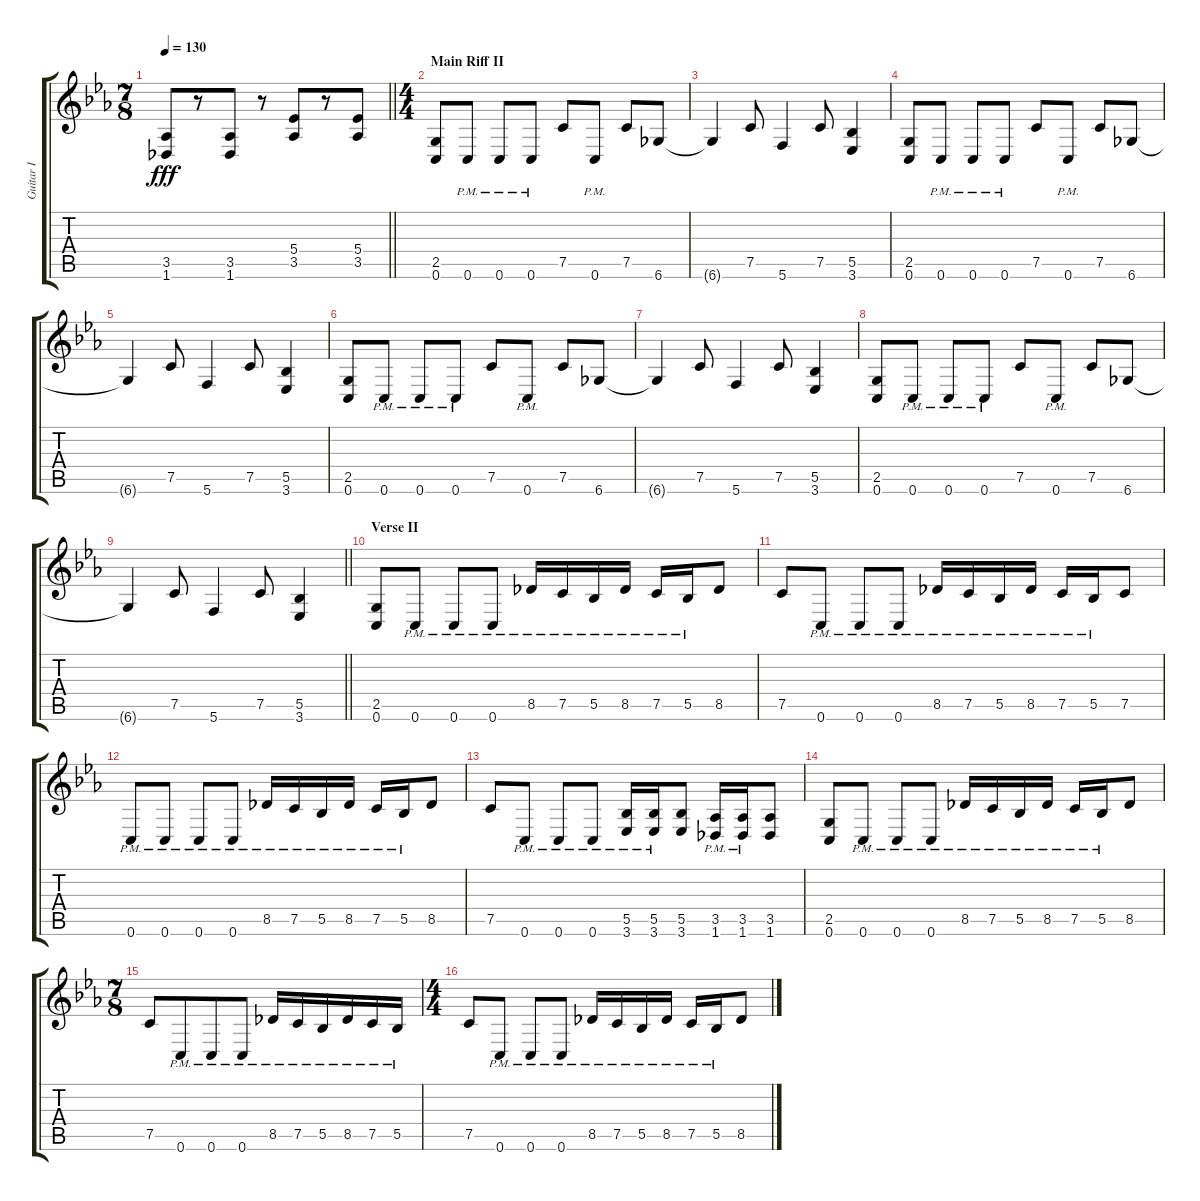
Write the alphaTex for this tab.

\track ("Guitar I" "Guitar I") {instrument distortionguitar}
\staff {score tabs}
\tuning (C4 G3 Eb3 Bb2 F2 C2) {hide}
\ts (7 8)
\tempo 130
\clef g2
\barLineRight lightlight
\ks cminor
(3.5 1.6).8{dy fff} r.8 (3.5 1.6).8 r.8 (5.4 3.5).8 r.8 (5.4 3.5).8 |
\ts (4 4)
\section ("" "Main Riff II")
(2.5 0.6).8 0.6{pm}.8 0.6{pm}.8 0.6{pm}.8 7.5.8 0.6{pm}.8 7.5.8 6.6.8 |
6.6{t}.4 7.5.8 5.6.4 7.5.8 (5.5 3.6).4 |
(2.5 0.6).8 0.6{pm}.8 0.6{pm}.8 0.6{pm}.8 7.5.8 0.6{pm}.8 7.5.8 6.6.8 |
6.6{t}.4 7.5.8 5.6.4 7.5.8 (5.5 3.6).4 |
(2.5 0.6).8 0.6{pm}.8 0.6{pm}.8 0.6{pm}.8 7.5.8 0.6{pm}.8 7.5.8 6.6.8 |
6.6{t}.4 7.5.8 5.6.4 7.5.8 (5.5 3.6).4 |
(2.5 0.6).8 0.6{pm}.8 0.6{pm}.8 0.6{pm}.8 7.5.8 0.6{pm}.8 7.5.8 6.6.8 |
\barLineRight lightlight
6.6{t}.4 7.5.8 5.6.4 7.5.8 (5.5 3.6).4 |
\section ("" "Verse II")
(2.5 0.6).8{volume 16 balance 9} 0.6{pm}.8 0.6{pm}.8 0.6{pm}.8 8.5{pm}.16 7.5{pm}.16 5.5{pm}.16 8.5{pm}.16 7.5{pm}.16 5.5{pm}.16 8.5.8 |
7.5.8 0.6{pm}.8 0.6{pm}.8 0.6{pm}.8 8.5{pm}.16 7.5{pm}.16 5.5{pm}.16 8.5{pm}.16 7.5{pm}.16 5.5{pm}.16 7.5.8 |
0.6{pm}.8 0.6{pm}.8 0.6{pm}.8 0.6{pm}.8 8.5{pm}.16 7.5{pm}.16 5.5{pm}.16 8.5{pm}.16 7.5{pm}.16 5.5{pm}.16 8.5.8 |
7.5.8 0.6{pm}.8 0.6{pm}.8 0.6{pm}.8 (5.5{pm} 3.6{pm}).16 (5.5{pm} 3.6{pm}).16 (5.5 3.6).8 (3.5{pm} 1.6{pm}).16 (3.5{pm} 1.6{pm}).16 (3.5 1.6).8 |
(2.5 0.6).8 0.6{pm}.8 0.6{pm}.8 0.6{pm}.8 8.5{pm}.16 7.5{pm}.16 5.5{pm}.16 8.5{pm}.16 7.5{pm}.16 5.5{pm}.16 8.5.8 |
\ts (7 8)
7.5.8 0.6{pm}.8 0.6{pm}.8 0.6{pm}.8 8.5{pm}.16 7.5{pm}.16 5.5{pm}.16 8.5{pm}.16 7.5{pm}.16 5.5{pm}.16 |
\ts (4 4)
7.5.8 0.6{pm}.8 0.6{pm}.8 0.6{pm}.8 8.5{pm}.16 7.5{pm}.16 5.5{pm}.16 8.5{pm}.16 7.5{pm}.16 5.5{pm}.16 8.5.8
